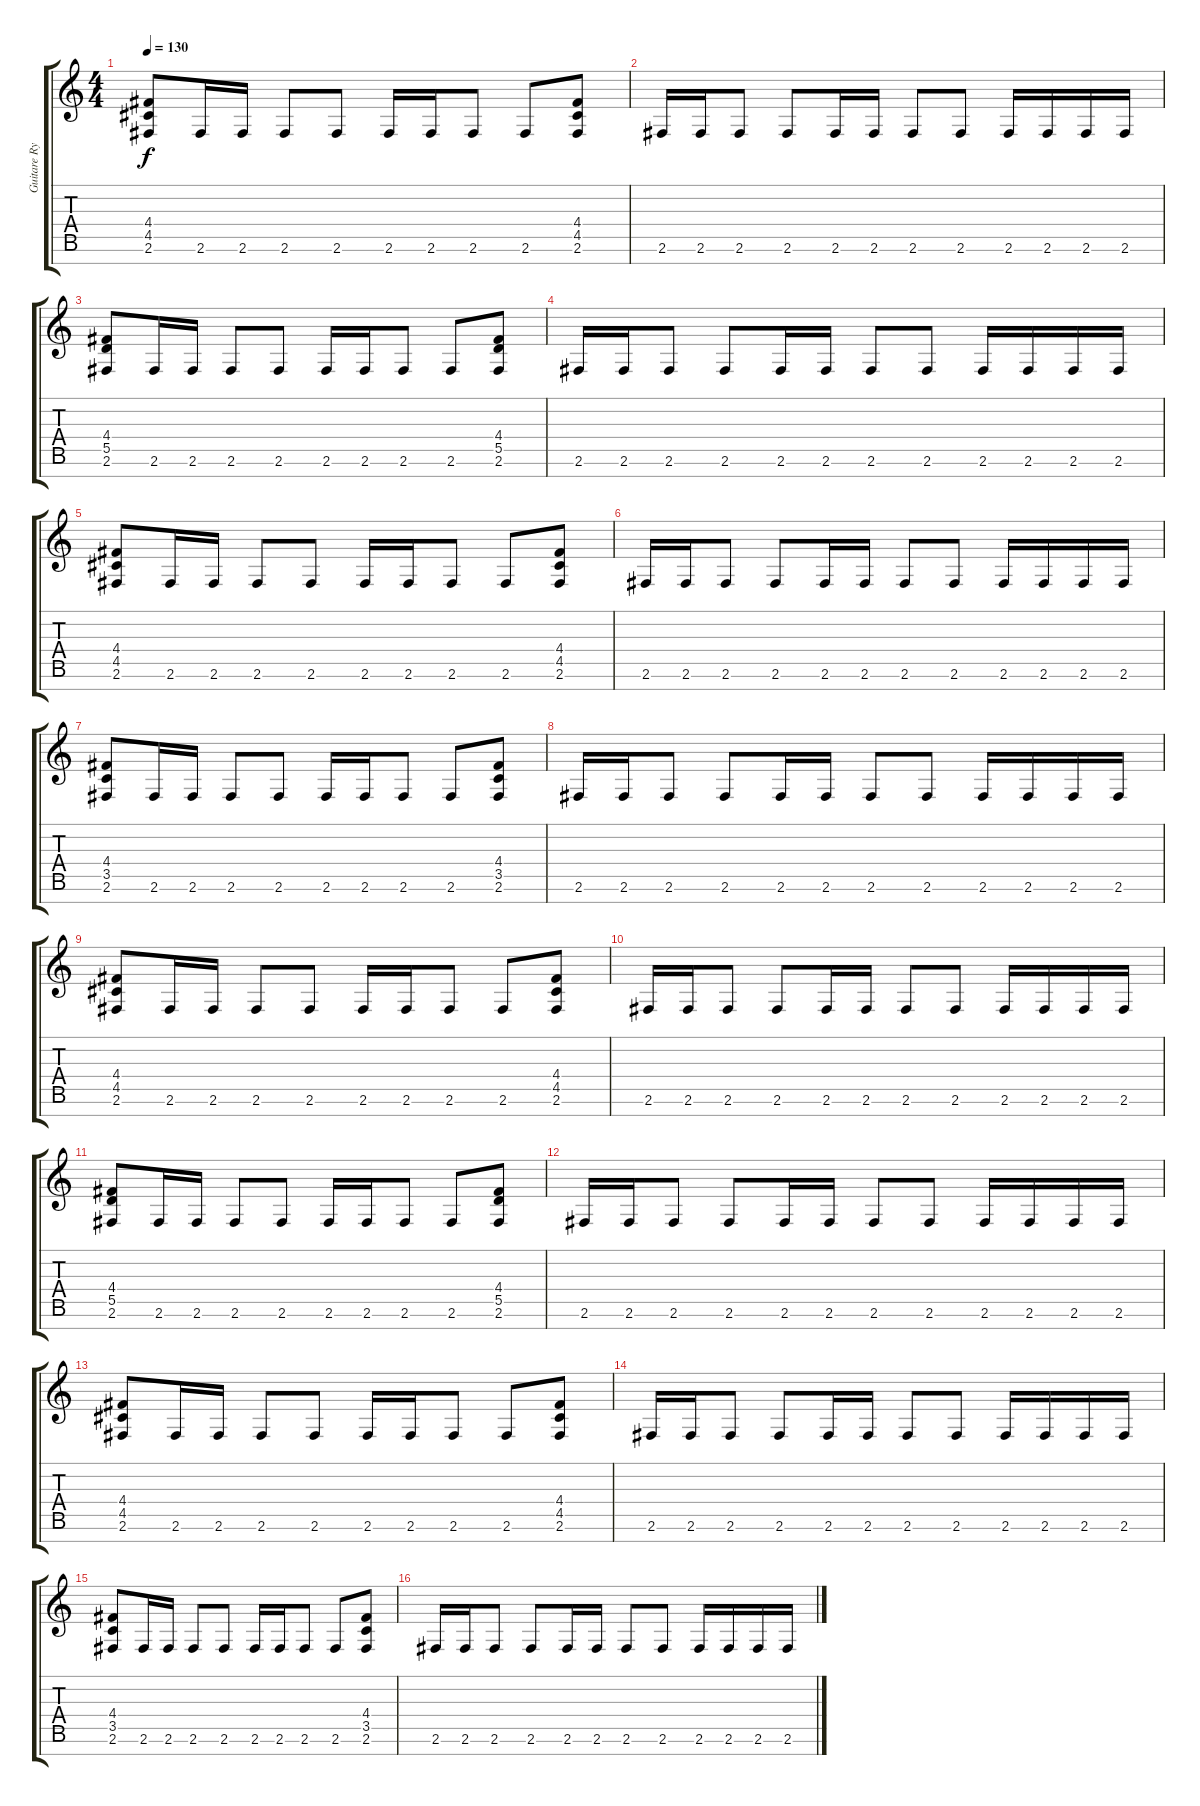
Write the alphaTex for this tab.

\track ("Guitare Rythmique" "Guitare Ry") {instrument overdrivenguitar}
\staff {score tabs}
\tuning (E4 B3 G3 D3 A2 E2 B1) {hide}
\ts (4 4)
\tempo 130
\clef g2
\ks c
(4.4 4.5 2.6).8{dy f} 2.6.16 2.6.16 2.6.8 2.6.8 2.6.16 2.6.16 2.6.8 2.6.8 (4.4 4.5 2.6).8 |
2.6.16 2.6.16 2.6.8 2.6.8 2.6.16 2.6.16 2.6.8 2.6.8 2.6.16 2.6.16 2.6.16 2.6.16 |
(4.4 5.5 2.6).8 2.6.16 2.6.16 2.6.8 2.6.8 2.6.16 2.6.16 2.6.8 2.6.8 (4.4 5.5 2.6).8 |
2.6.16 2.6.16 2.6.8 2.6.8 2.6.16 2.6.16 2.6.8 2.6.8 2.6.16 2.6.16 2.6.16 2.6.16 |
(4.4 4.5 2.6).8 2.6.16 2.6.16 2.6.8 2.6.8 2.6.16 2.6.16 2.6.8 2.6.8 (4.4 4.5 2.6).8 |
2.6.16 2.6.16 2.6.8 2.6.8 2.6.16 2.6.16 2.6.8 2.6.8 2.6.16 2.6.16 2.6.16 2.6.16 |
(4.4 3.5 2.6).8 2.6.16 2.6.16 2.6.8 2.6.8 2.6.16 2.6.16 2.6.8 2.6.8 (4.4 3.5 2.6).8 |
2.6.16 2.6.16 2.6.8 2.6.8 2.6.16 2.6.16 2.6.8 2.6.8 2.6.16 2.6.16 2.6.16 2.6.16 |
(4.4 4.5 2.6).8 2.6.16 2.6.16 2.6.8 2.6.8 2.6.16 2.6.16 2.6.8 2.6.8 (4.4 4.5 2.6).8 |
2.6.16 2.6.16 2.6.8 2.6.8 2.6.16 2.6.16 2.6.8 2.6.8 2.6.16 2.6.16 2.6.16 2.6.16 |
(4.4 5.5 2.6).8 2.6.16 2.6.16 2.6.8 2.6.8 2.6.16 2.6.16 2.6.8 2.6.8 (4.4 5.5 2.6).8 |
2.6.16 2.6.16 2.6.8 2.6.8 2.6.16 2.6.16 2.6.8 2.6.8 2.6.16 2.6.16 2.6.16 2.6.16 |
(4.4 4.5 2.6).8 2.6.16 2.6.16 2.6.8 2.6.8 2.6.16 2.6.16 2.6.8 2.6.8 (4.4 4.5 2.6).8 |
2.6.16 2.6.16 2.6.8 2.6.8 2.6.16 2.6.16 2.6.8 2.6.8 2.6.16 2.6.16 2.6.16 2.6.16 |
(4.4 3.5 2.6).8 2.6.16 2.6.16 2.6.8 2.6.8 2.6.16 2.6.16 2.6.8 2.6.8 (4.4 3.5 2.6).8 |
2.6.16 2.6.16 2.6.8 2.6.8 2.6.16 2.6.16 2.6.8 2.6.8 2.6.16 2.6.16 2.6.16 2.6.16
